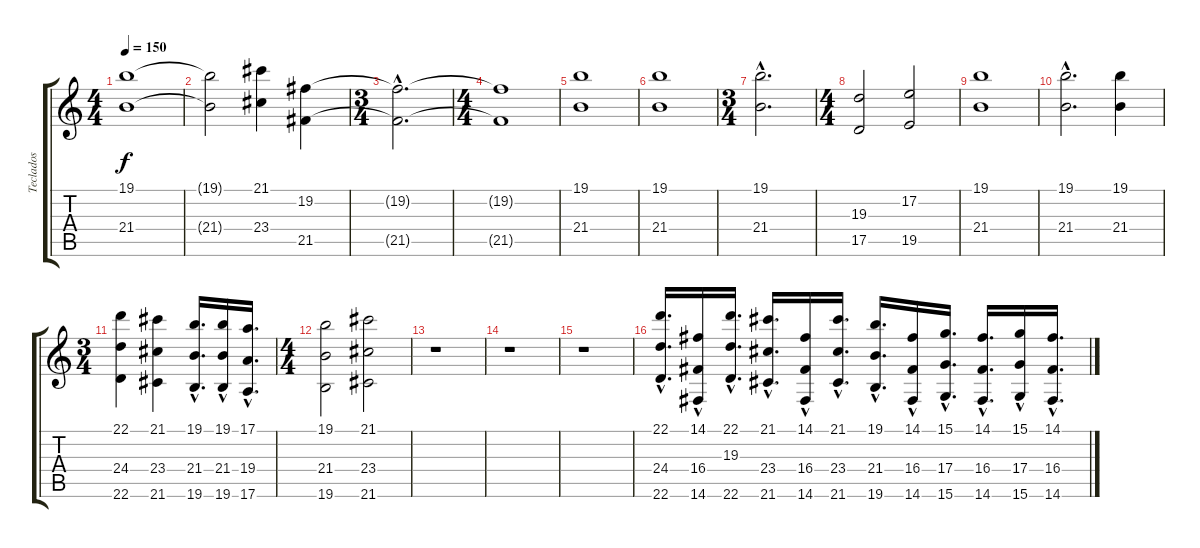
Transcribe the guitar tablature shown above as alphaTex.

\track ("Teclados" "Teclados") {instrument stringensemble1}
\staff {score tabs}
\tuning (E4 B3 G3 D3 A2 E2) {hide}
\ts (4 4)
\tempo 150
\clef g2
\ks c
(19.1 21.4).1{dy f} |
(19.1{t} 21.4{t}).2 (21.1 23.4).4 (19.2 21.5).4 |
\ts (3 4)
(19.2{hac t} 21.5{hac t}).2{d} |
\ts (4 4)
(19.2{t} 21.5{t}).1 |
(19.1 21.4).1 |
(19.1 21.4).1 |
\ts (3 4)
(19.1{hac} 21.4{hac}).2{d} |
\ts (4 4)
(19.3 17.5).2 (17.2 19.5).2 |
(19.1 21.4).1 |
(19.1{hac} 21.4{hac}).2{d} (19.1 21.4).4 |
\ts (3 4)
(22.1 24.4 22.6).4 (21.1 23.4 21.6).4 (19.1{hac} 21.4{hac} 19.6{hac}).16{d} (19.1{hac} 21.4{hac} 19.6{hac}).16 (17.1{hac} 19.4{hac} 17.6{hac}).16{d} |
\ts (4 4)
(19.1 21.4 19.6).2 (21.1 23.4 21.6).2 |
r.1 |
r.1 |
r.1 |
(22.1{hac} 24.4{hac} 22.6{hac}).16{d} (14.1{hac} 16.4{hac} 14.6{hac}).16 (22.1{hac} 19.3{hac} 22.6{hac}).16{d} (21.1{hac} 23.4{hac} 21.6{hac}).16{d} (14.1{hac} 16.4{hac} 14.6{hac}).16 (21.1{hac} 23.4{hac} 21.6{hac}).16{d} (19.1{hac} 21.4{hac} 19.6{hac}).16{d} (14.1{hac} 16.4{hac} 14.6{hac}).16 (15.1{hac} 17.4{hac} 15.6{hac}).16{d} (14.1{hac} 16.4{hac} 14.6{hac}).16{d} (15.1{hac} 17.4{hac} 15.6{hac}).16 (14.1{hac} 16.4{hac} 14.6{hac}).16{d}
